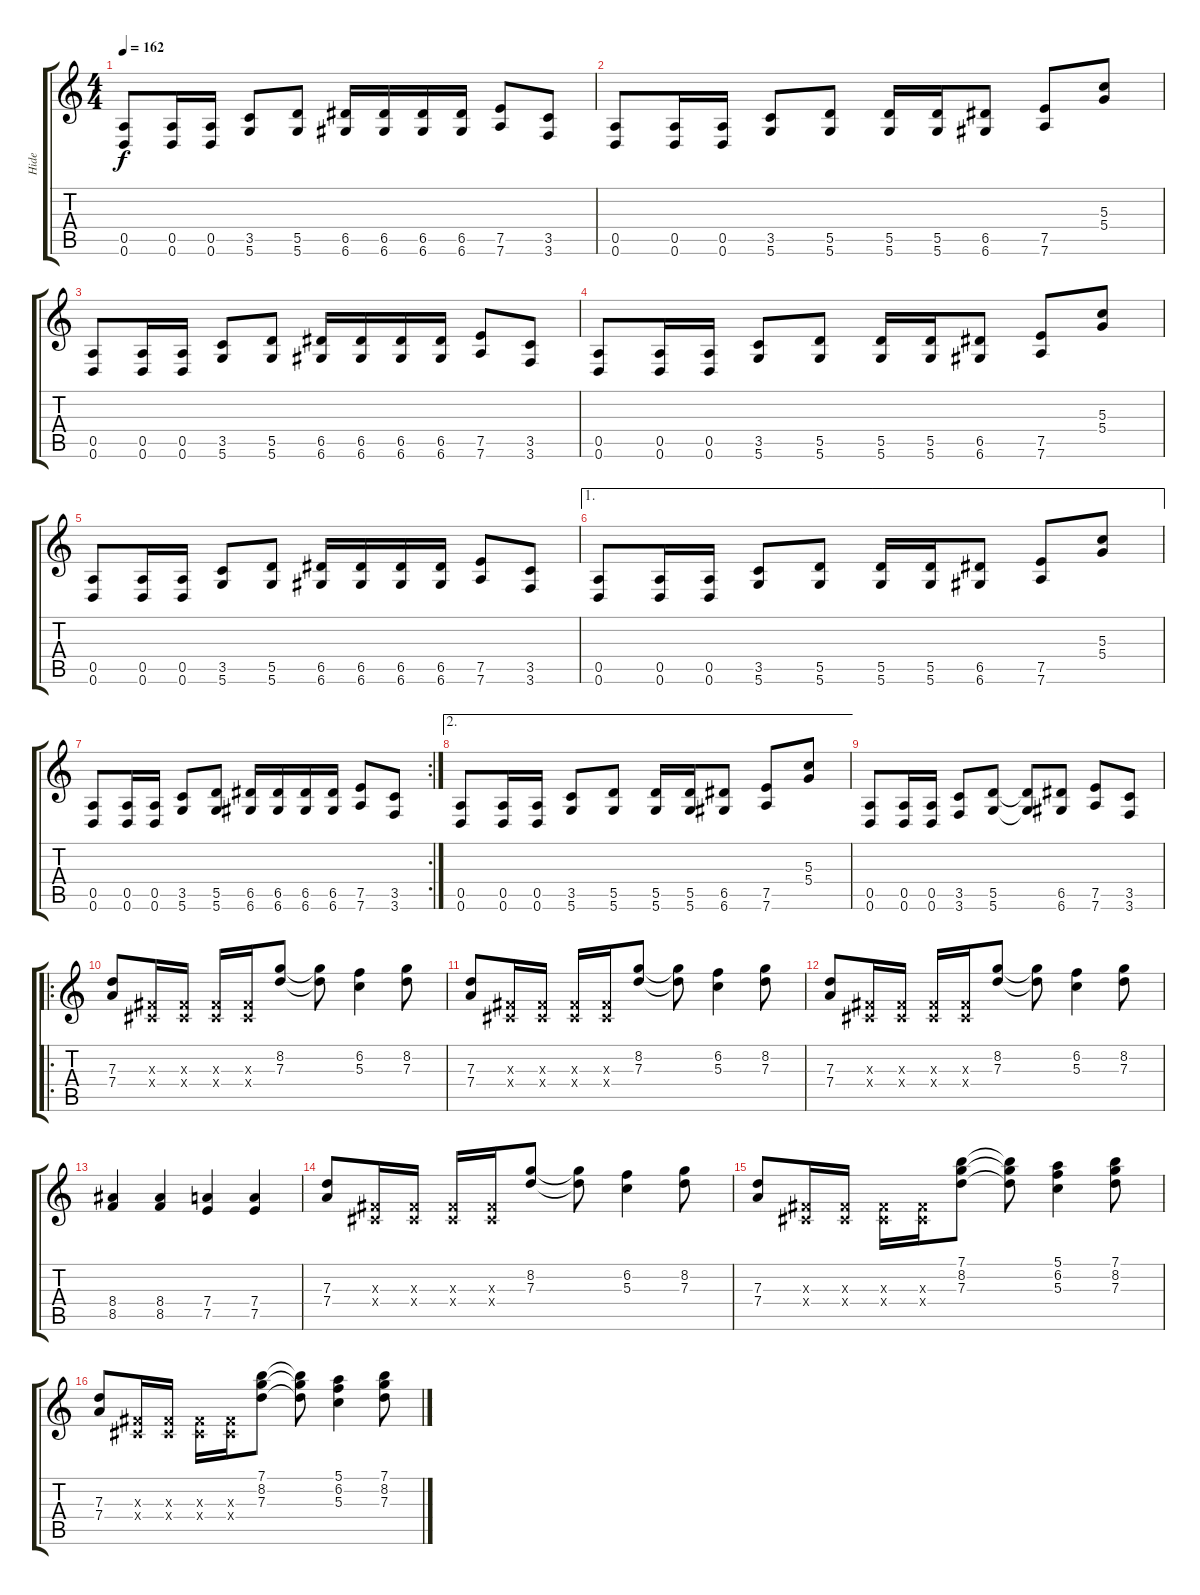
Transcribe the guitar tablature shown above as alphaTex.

\track ("Hide" "Hide") {instrument distortionguitar}
\staff {score tabs}
\tuning (E4 B3 G3 D3 A2 D2) {hide}
\ts (4 4)
\tempo 162
\clef g2
\ks c
(0.5 0.6).8{dy f} (0.5 0.6).16 (0.5 0.6).16 (3.5 5.6).8 (5.5 5.6).8 (6.5 6.6).16 (6.5 6.6).16 (6.5 6.6).16 (6.5 6.6).16 (7.5 7.6).8 (3.5 3.6).8 |
(0.5 0.6).8 (0.5 0.6).16 (0.5 0.6).16 (3.5 5.6).8 (5.5 5.6).8 (5.5 5.6).16 (5.5 5.6).16 (6.5 6.6).8 (7.5 7.6).8 (5.3 5.4).8 |
(0.5 0.6).8 (0.5 0.6).16 (0.5 0.6).16 (3.5 5.6).8 (5.5 5.6).8 (6.5 6.6).16 (6.5 6.6).16 (6.5 6.6).16 (6.5 6.6).16 (7.5 7.6).8 (3.5 3.6).8 |
(0.5 0.6).8 (0.5 0.6).16 (0.5 0.6).16 (3.5 5.6).8 (5.5 5.6).8 (5.5 5.6).16 (5.5 5.6).16 (6.5 6.6).8 (7.5 7.6).8 (5.3 5.4).8 |
(0.5 0.6).8 (0.5 0.6).16 (0.5 0.6).16 (3.5 5.6).8 (5.5 5.6).8 (6.5 6.6).16 (6.5 6.6).16 (6.5 6.6).16 (6.5 6.6).16 (7.5 7.6).8 (3.5 3.6).8 |
\ae 1
(0.5 0.6).8 (0.5 0.6).16 (0.5 0.6).16 (3.5 5.6).8 (5.5 5.6).8 (5.5 5.6).16 (5.5 5.6).16 (6.5 6.6).8 (7.5 7.6).8 (5.3 5.4).8 |
\rc 2
(0.5 0.6).8 (0.5 0.6).16 (0.5 0.6).16 (3.5 5.6).8 (5.5 5.6).8 (6.5 6.6).16 (6.5 6.6).16 (6.5 6.6).16 (6.5 6.6).16 (7.5 7.6).8 (3.5 3.6).8 |
\ae 2
(0.5 0.6).8 (0.5 0.6).16 (0.5 0.6).16 (3.5 5.6).8 (5.5 5.6).8 (5.5 5.6).16 (5.5 5.6).16 (6.5 6.6).8 (7.5 7.6).8 (5.3 5.4).8 |
(0.5 0.6).8 (0.5 0.6).16 (0.5 0.6).16 (3.5 3.6).8 (5.5 5.6).8 (5.5{t} 5.6{t}).8 (6.5 6.6).8 (7.5 7.6).8 (3.5 3.6).8 |
\ro
(7.3 7.4).8 (-1.3{x} -1.4{x}).16 (-1.3{x} -1.4{x}).16 (-1.3{x} -1.4{x}).16 (-1.3{x} -1.4{x}).16 (8.2 7.3).8 (8.2{t} 7.3{t}).8 (6.2 5.3).4 (8.2 7.3).8 |
(7.3 7.4).8 (-1.3{x} -1.4{x}).16 (-1.3{x} -1.4{x}).16 (-1.3{x} -1.4{x}).16 (-1.3{x} -1.4{x}).16 (8.2 7.3).8 (8.2{t} 7.3{t}).8 (6.2 5.3).4 (8.2 7.3).8 |
(7.3 7.4).8 (-1.3{x} -1.4{x}).16 (-1.3{x} -1.4{x}).16 (-1.3{x} -1.4{x}).16 (-1.3{x} -1.4{x}).16 (8.2 7.3).8 (8.2{t} 7.3{t}).8 (6.2 5.3).4 (8.2 7.3).8 |
(8.4 8.5).4 (8.4 8.5).4 (7.4 7.5).4 (7.4 7.5).4 |
(7.3 7.4).8 (-1.3{x} -1.4{x}).16 (-1.3{x} -1.4{x}).16 (-1.3{x} -1.4{x}).16 (-1.3{x} -1.4{x}).16 (8.2 7.3).8 (8.2{t} 7.3{t}).8 (6.2 5.3).4 (8.2 7.3).8 |
(7.3 7.4).8 (-1.3{x} -1.4{x}).16 (-1.3{x} -1.4{x}).16 (-1.3{x} -1.4{x}).16 (-1.3{x} -1.4{x}).16 (7.1 8.2 7.3).8 (7.1{t} 8.2{t} 7.3{t}).8 (5.1 6.2 5.3).4 (7.1 8.2 7.3).8 |
(7.3 7.4).8 (-1.3{x} -1.4{x}).16 (-1.3{x} -1.4{x}).16 (-1.3{x} -1.4{x}).16 (-1.3{x} -1.4{x}).16 (7.1 8.2 7.3).8 (7.1{t} 8.2{t} 7.3{t}).8 (5.1 6.2 5.3).4 (7.1 8.2 7.3).8
